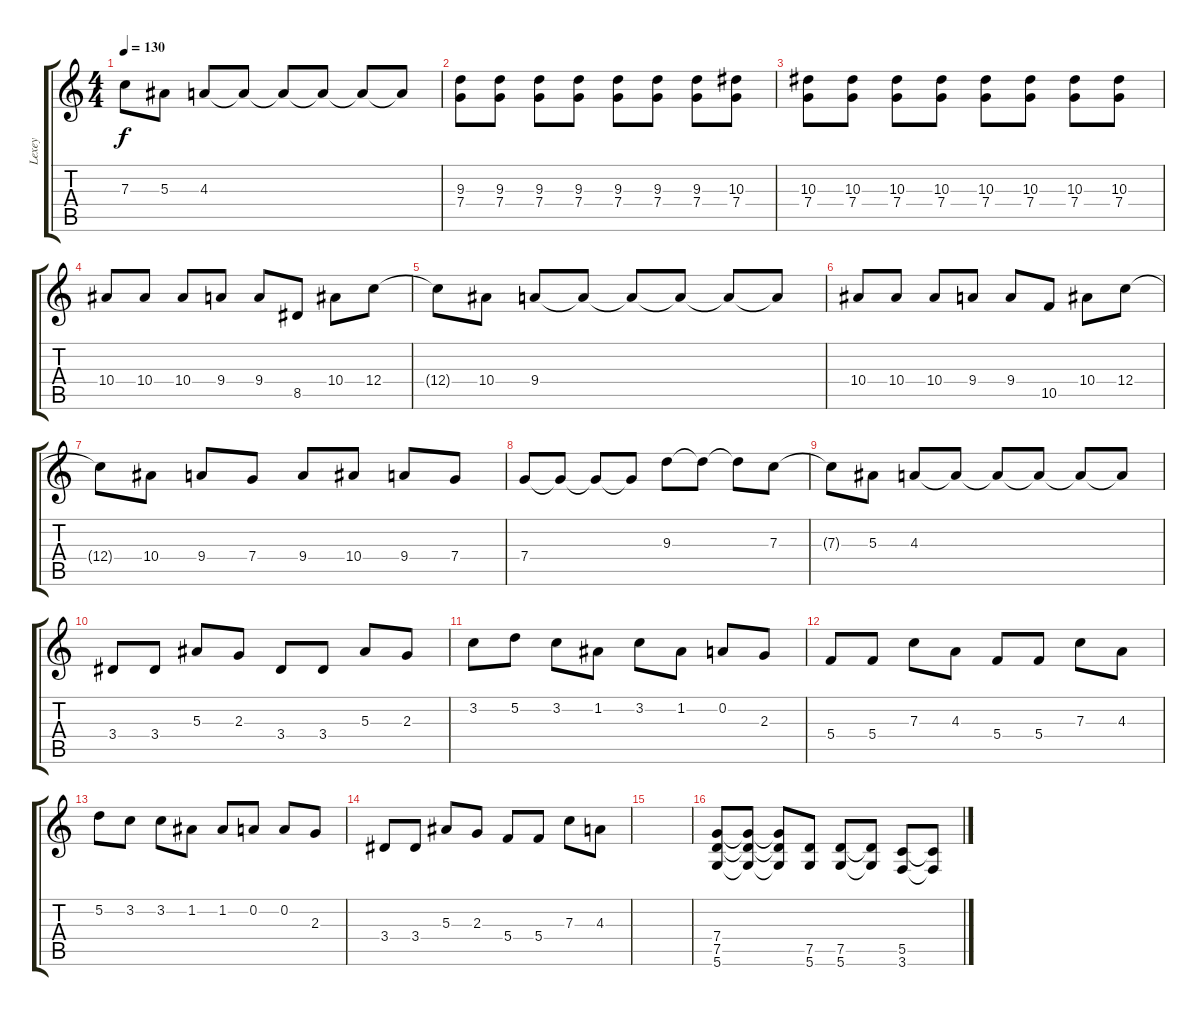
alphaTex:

\track ("Lexey" "Lexey") {instrument distortionguitar bank 3}
\staff {score tabs}
\tuning (D4 A3 F3 C3 G2 D2) {hide}
\ts (4 4)
\tempo 130
\clef g2
\ks c
7.3{t}.8{dy f} 5.3.8 4.3.8 4.3{t}.8 4.3{t}.8 4.3{t}.8 4.3{t}.8 4.3{t}.8 |
(9.3 7.4).8 (9.3 7.4).8 (9.3 7.4).8 (9.3 7.4).8 (9.3 7.4).8 (9.3 7.4).8 (9.3 7.4).8 (10.3 7.4).8 |
(10.3 7.4).8 (10.3 7.4).8 (10.3 7.4).8 (10.3 7.4).8 (10.3 7.4).8 (10.3 7.4).8 (10.3 7.4).8 (10.3 7.4).8 |
10.4.8 10.4.8 10.4.8 9.4.8 9.4.8 8.5.8 10.4.8 12.4.8 |
12.4{t}.8 10.4.8 9.4.8 9.4{t}.8 9.4{t}.8 9.4{t}.8 9.4{t}.8 9.4{t}.8 |
10.4.8 10.4.8 10.4.8 9.4.8 9.4.8 10.5.8 10.4.8 12.4.8 |
12.4{t}.8 10.4.8 9.4.8 7.4.8 9.4.8 10.4.8 9.4.8 7.4.8 |
7.4.8 7.4{t}.8 7.4{t}.8 7.4{t}.8 9.3.8 9.3{t}.8 9.3{t}.8 7.3.8 |
7.3{t}.8 5.3.8 4.3.8 4.3{t}.8 4.3{t}.8 4.3{t}.8 4.3{t}.8 4.3{t}.8 |
3.4.8 3.4.8 5.3.8 2.3.8 3.4.8 3.4.8 5.3.8 2.3.8 |
3.2.8 5.2.8 3.2.8 1.2.8 3.2.8 1.2.8 0.2.8 2.3.8 |
5.4.8 5.4.8 7.3.8 4.3.8 5.4.8 5.4.8 7.3.8 4.3.8 |
5.2.8 3.2.8 3.2.8 1.2.8 1.2.8 0.2.8 0.2.8 2.3.8 |
3.4.8 3.4.8 5.3.8 2.3.8 5.4.8 5.4.8 7.3.8 4.3.8 |
|
(7.4 7.5 5.6).8 (7.4{t} 7.5{t} 5.6{t}).8 (7.4{t} 7.5{t} 5.6{t}).8 (7.5 5.6).8 (7.5 5.6).8 (7.5{t} 5.6{t}).8 (5.5 3.6).8 (5.5{t} 3.6{t}).8
